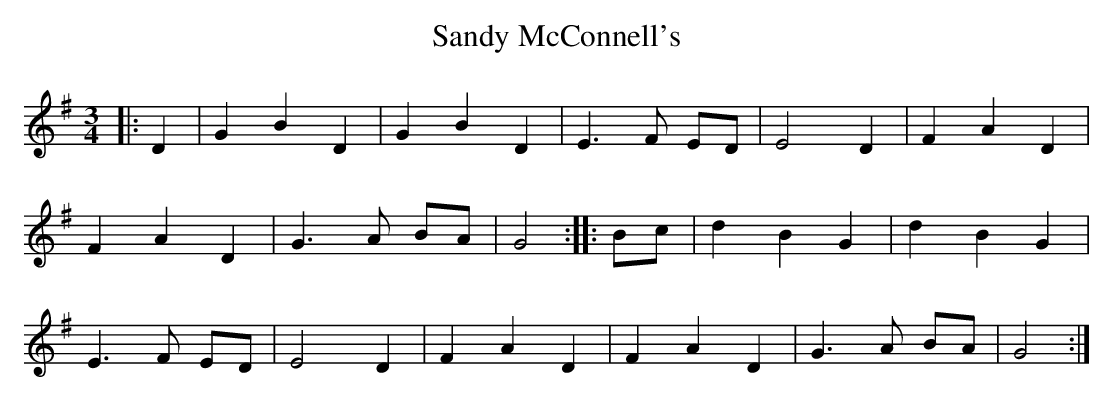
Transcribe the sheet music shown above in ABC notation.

X:1
T: Sandy McConnell's
M: 3/4
L: 1/8
K: Gmaj
|:D2|G2 B2 D2|G2 B2 D2|E3 F ED|E4 D2|F2 A2 D2|
F2 A2 D2|G3 A BA|G4:|:Bc|d2 B2 G2|d2 B2 G2|
E3 F ED|E4 D2|F2 A2 D2|F2 A2 D2|G3 A BA|G4:|
